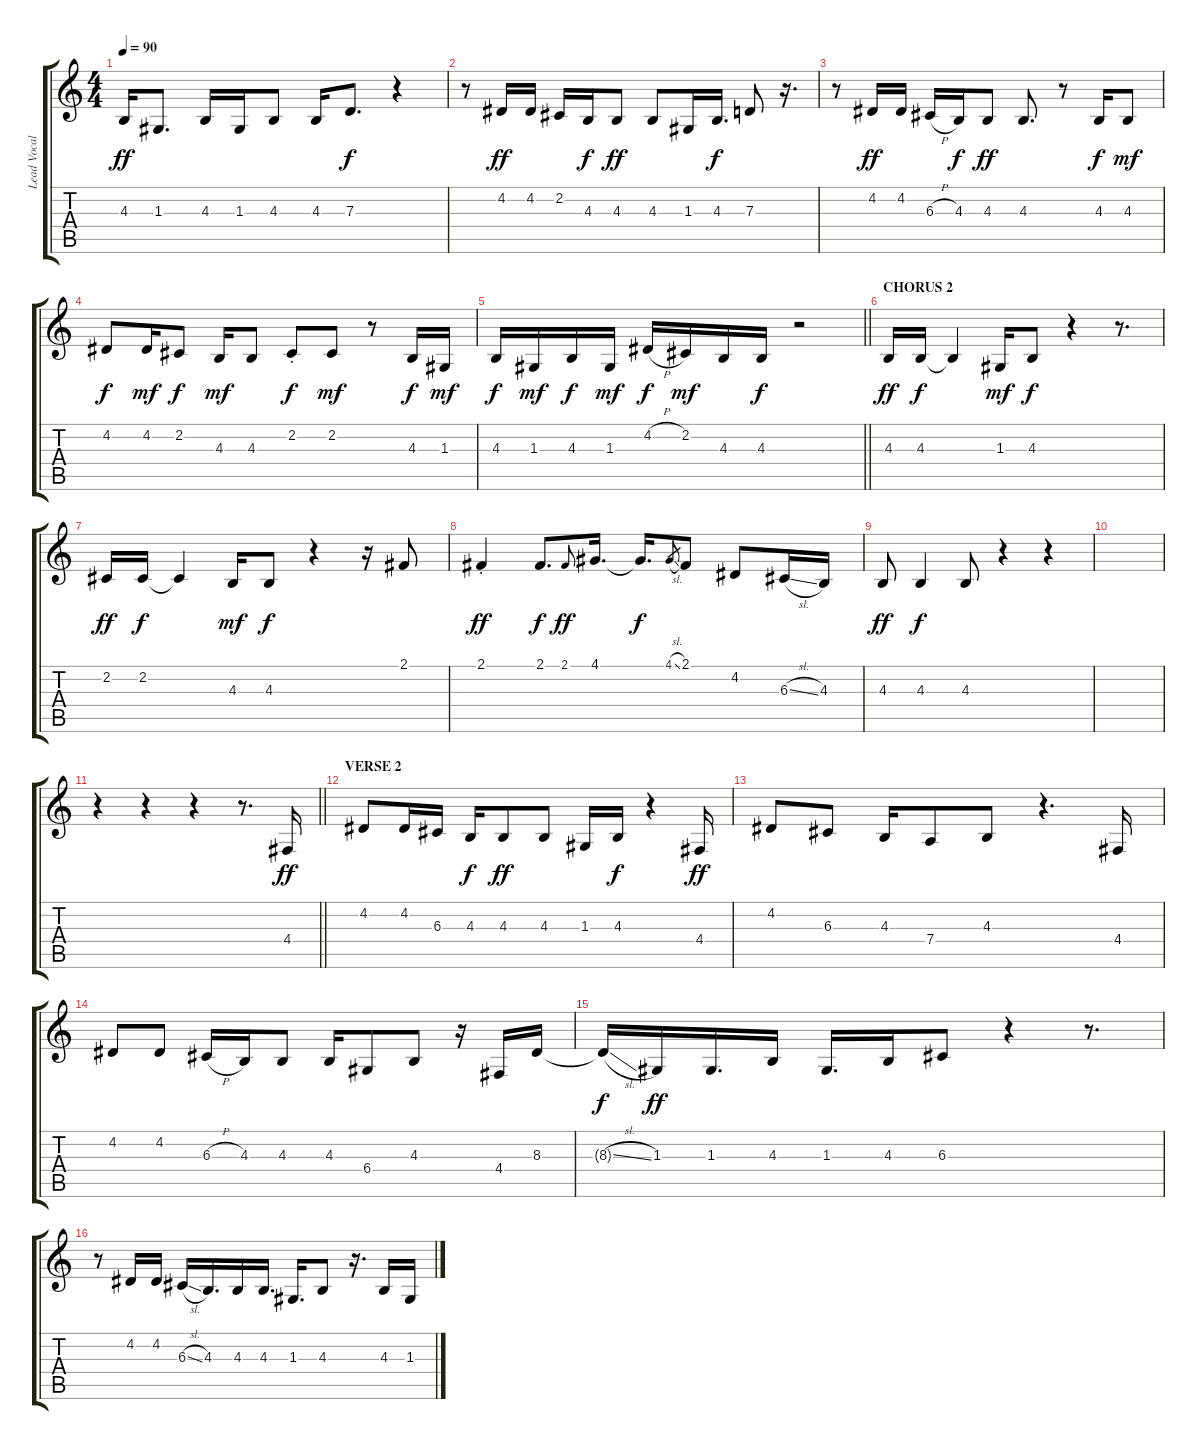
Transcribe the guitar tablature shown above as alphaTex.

\track ("Lead Vocal" "Lead Vocal") {instrument tenorsax}
\staff {score tabs}
\tuning (E4 B3 G3 D3 A2 E2) {hide}
\ts (4 4)
\tempo 90
\clef g2
\ks c
4.3.16{dy ff} 1.3.8{d} 4.3.16 1.3.16 4.3.8 4.3.16 7.3.8{d dy f} r.4 |
r.8 4.2.16{dy ff} 4.2.16 2.2.16 4.3.16{dy f} 4.3.8{dy ff} 4.3.8 1.3.16 4.3.16{d dy f} 7.3.8 r.16{d} |
r.8 4.2.16{dy ff} 4.2.16 6.3{h}.16 4.3.16{dy f} 4.3.8{dy ff} 4.3.8{d} r.8 4.3.16{dy f} 4.3.8{dy mf} |
4.2.8{dy f} 4.2.16{dy mf} 2.2.8{dy f} 4.3.16{dy mf} 4.3.8 2.2{st}.8{dy f} 2.2.8{dy mf} r.8 4.3.16{dy f} 1.3.16{dy mf} |
\barLineRight lightlight
4.3.16{dy f} 1.3.16{dy mf} 4.3.16{dy f} 1.3.16{dy mf} 4.2{h}.16{dy f} 2.2.16{dy mf} 4.3.16 4.3.16{dy f} r.2 |
\section ("" "CHORUS 2")
4.3.16{dy ff} 4.3.16{dy f} 4.3{t}.4 1.3.16{dy mf} 4.3.8{dy f} r.4 r.8{d} |
2.2.16{dy ff} 2.2.16{dy f} 2.2{t}.4 4.3.16{dy mf} 4.3.8{dy f} r.4 r.16 2.1.8 |
2.1{st}.4{dy ff} 2.1.8{d dy f} 2.1.8{gr onbeat dy ff} 4.1.16{d} 4.1{t}.16{d dy f} 4.1{sl}.8{gr} 2.1.8 4.2.8 6.3{sl}.16 4.3.16 |
4.3.8{dy ff} 4.3.4{dy f} 4.3.8 r.4 r.4 |
|
\barLineRight lightlight
r.4 r.4 r.4 r.8{d} 4.4.16{dy ff} |
\section ("" "VERSE 2")
4.2.8 4.2.16 6.3.16 4.3.16{dy f} 4.3.8{dy ff} 4.3.8 1.3.16 4.3.16{dy f} r.4 4.4.16{dy ff} |
4.2.8 6.3.8 4.3.16 7.4.8 4.3.8 r.4{d} 4.4.16 |
4.2.8 4.2.8 6.3{h}.16 4.3.16 4.3.8 4.3.16 6.4.8 4.3.8 r.16 4.4.16 8.3.16 |
8.3{sl t}.16{dy f} 1.3.16{dy ff} 1.3.16{d} 4.3.16 1.3.16{d} 4.3.16 6.3.8 r.4 r.8{d} |
r.8 4.2.16 4.2.16 6.3{sl}.16 4.3.16{d} 4.3.16 4.3.16{d} 1.3.16{d} 4.3.8 r.16{d} 4.3.16 1.3.16
